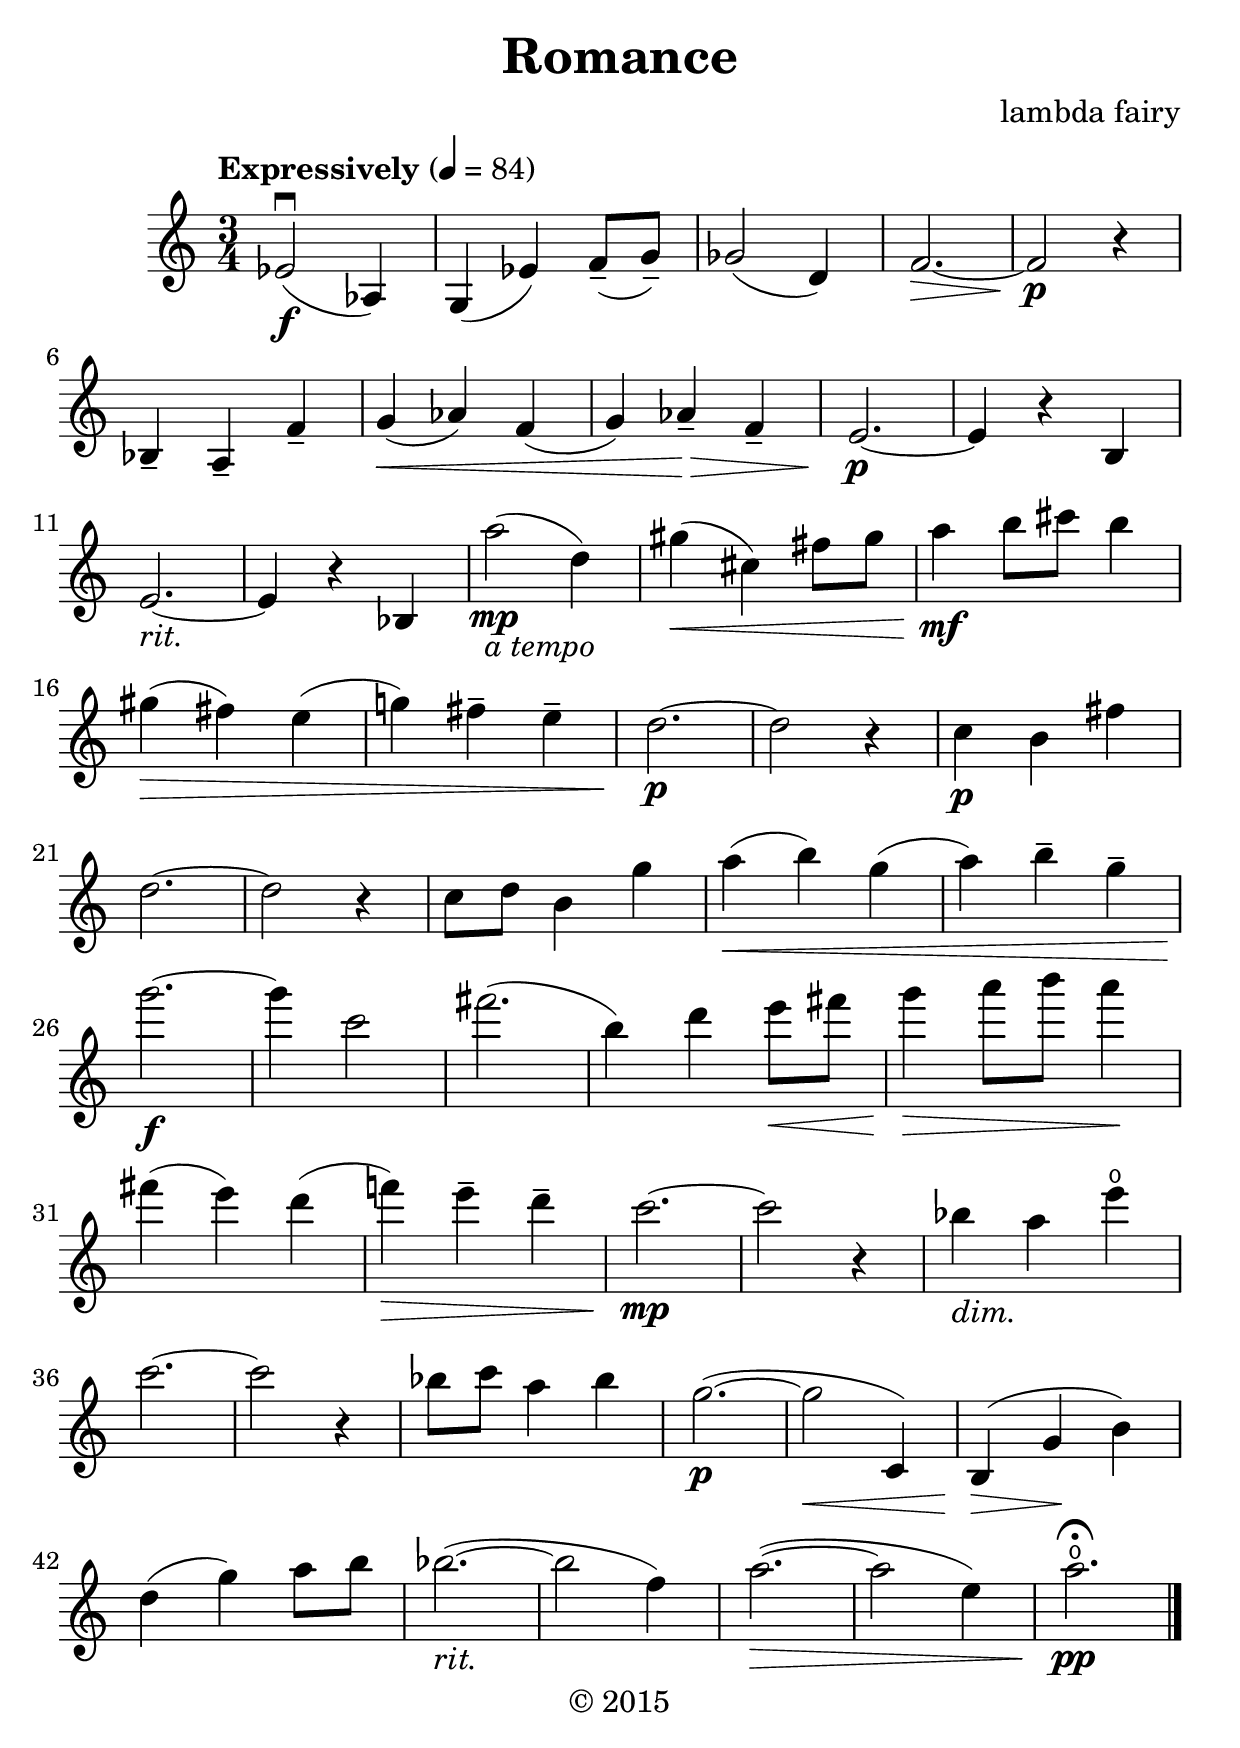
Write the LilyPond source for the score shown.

\version "2.18.2"

\include "articulate.ly"
\include "shared.ily"

#(set-global-staff-size 27)

\header {
    title = "Romance"
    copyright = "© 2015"
    }

stuff = \relative c' {
    \set Staff.midiInstrument = #"violin"
    \tempo "Expressively" 4 = 84

    \time 3/4
    | ef2(\f\downbow af,4)
    | g( ef') f8(-- g--)
    | gf2( d4)
    | f2.~\>
    | f2\p r4

    | bf,4-- a-- f'--
    | g(\< af) f(
    | g) af--\> f--

    | e2.\p ~
    | e4 r4 b
    | e2._\markup { \italic "rit." } ~
    | e4 r bf

    | a''2(-\mp_\markup { \italic "a tempo" } d,4)
    | gs(\< cs,) fs8 gs
    | a4\mf b8 cs b4
    | gs(\> fs) e(
    | g) fs-- e--

    | d2.\p ~
    | d2 r4
    | c4\p b fs'
    | d2. ~
    | d2 r4
    | c8 d b4 g'
    | a(\< b) g(
    | a) b-- g--

    | g'2.\f ~
    | g4 c,2
    | fs2.(
    | b,4) d e8\< fs
    | g4\> a8 b a4\!
    | fs( e) d(
    | f)\> e-- d--

    | c2.\mp ~
    | c2 r4
    | bf4_\markup { \italic "dim." } a e'\open
    | c2. ~
    | c2 r4
    | bf8 c a4 bf

    | g2.(\p ~
    | g2\< c,,4)
    | b(\> g'\! b)
    | d( g) a8 b
    | bf2.(_\markup { \italic "rit." } ~
    | bf2 f4)
    | a2.(\> ~
    | a2 e4)
    | a2.\pp\open\fermata

    \bar "|."

    }

\score {
    \new Staff {
        #(set-accidental-style 'modern)
        \stuff
        }
    \layout {
        \context {
            \Score
            \override SpacingSpanner.base-shortest-duration = #(ly:make-moment 1/16)
            }
        }
    }

\score {
    % \articulate \stuff
    \stuff
    \midi { }
    }
